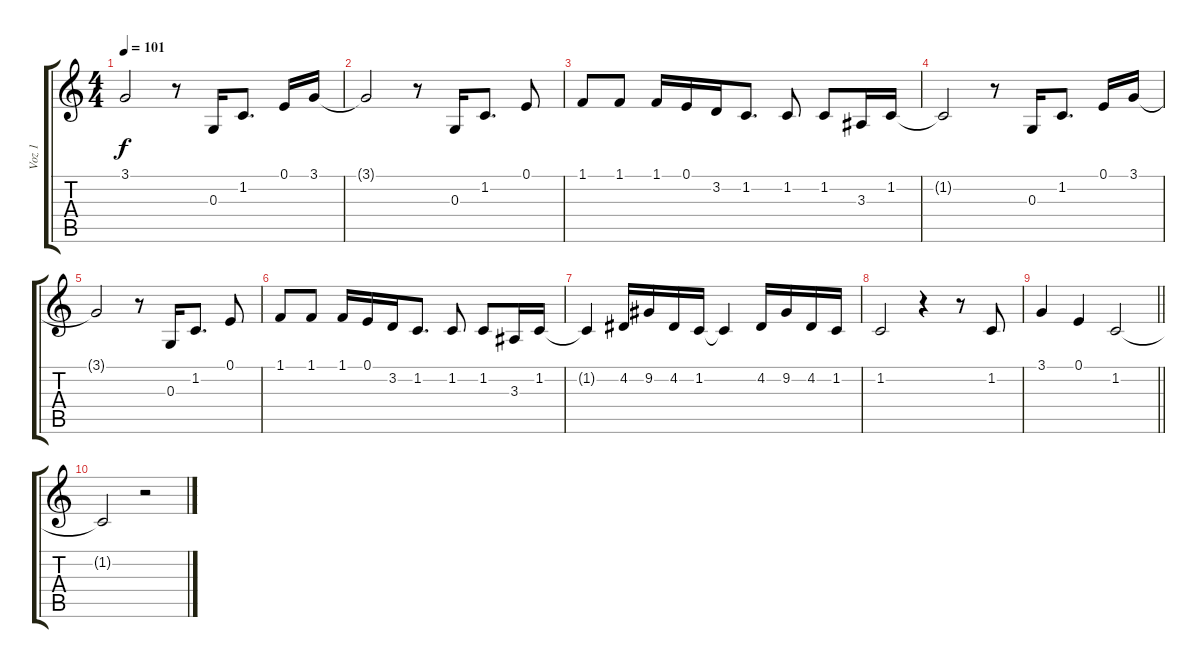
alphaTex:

\track ("Voz 1" "Voz 1") {instrument clarinet}
\staff {score tabs}
\tuning (E4 B3 G3 D3 A2 E2) {hide}
\ts (4 4)
\tempo 101
\clef g2
\ks c
3.1.2{dy f} r.8 0.3.16 1.2.8{d} 0.1.16 3.1.16 |
3.1{t}.2 r.8 0.3.16 1.2.8{d} 0.1.8 |
1.1.8 1.1.8 1.1.16 0.1.16 3.2.16 1.2.8{d} 1.2.8 1.2.8 3.3.16 1.2.16 |
1.2{t}.2 r.8 0.3.16 1.2.8{d} 0.1.16 3.1.16 |
3.1{t}.2 r.8 0.3.16 1.2.8{d} 0.1.8 |
1.1.8 1.1.8 1.1.16 0.1.16 3.2.16 1.2.8{d} 1.2.8 1.2.8 3.3.16 1.2.16 |
1.2{t}.4 4.2.16 9.2.16 4.2.16 1.2.16 1.2{t}.4 4.2.16 9.2.16 4.2.16 1.2.16 |
1.2.2 r.4 r.8 1.2.8 |
\barLineRight lightlight
3.1.4 0.1.4 1.2.2 |
1.2{t}.2 r.2
